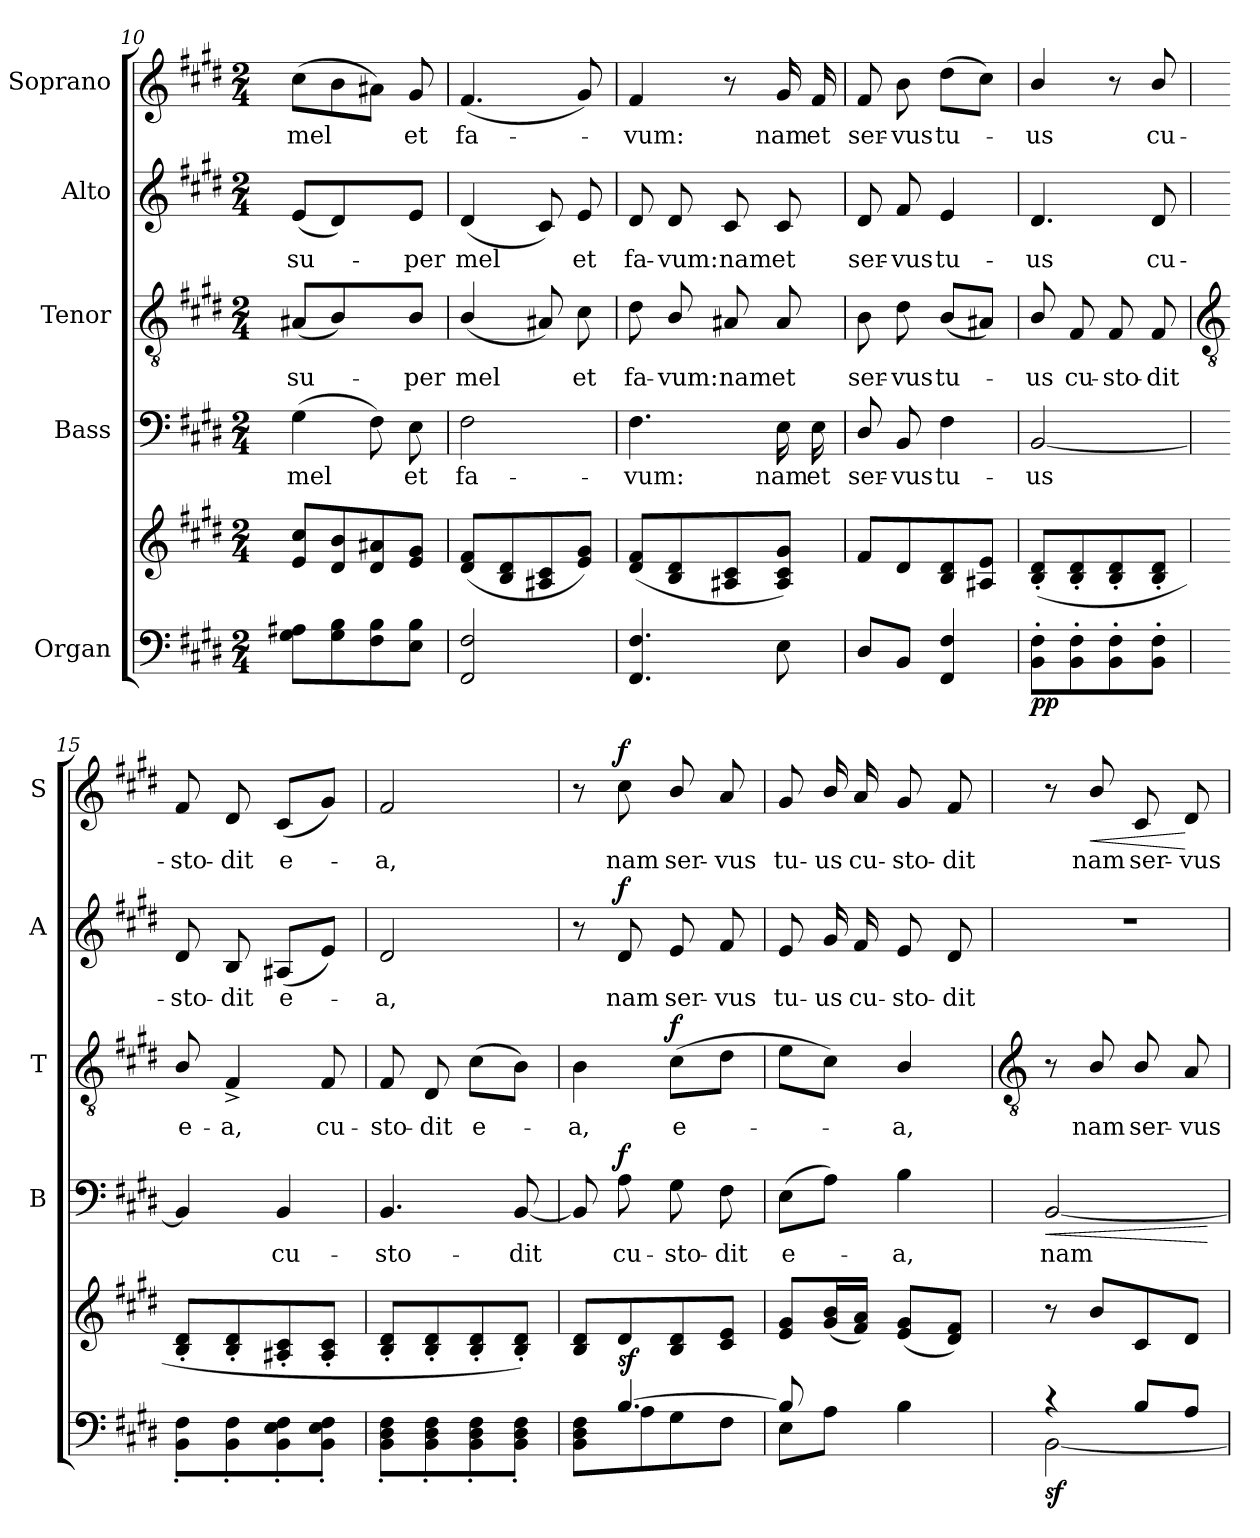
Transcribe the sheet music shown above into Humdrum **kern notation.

**kern	**kern	**dynam	**kern	**text	**dynam	**kern	**text	**dynam	**kern	**text	**dynam	**kern	**text	**dynam
*part5	*part5	*part5	*part4	*part4	*part4	*part3	*part3	*part3	*part2	*part2	*part2	*part1	*part1	*part1
*staff6	*staff5	*staff5/6	*staff4	*staff4	*staff4	*staff3	*staff3	*staff3	*staff2	*staff2	*staff2	*staff1	*staff1	*staff1
*I"Organ	*	*	*I"Bass	*	*	*I"Tenor	*	*	*I"Alto	*	*	*I"Soprano	*	*
*	*	*	*I'B	*	*	*I'T	*	*	*I'A	*	*	*I'S	*	*
!!LO:LB:g=z
*clefF4	*clefG2	*	*clefF4	*	*	*clefGv2	*	*	*clefG2	*	*	*clefG2	*	*
*k[f#c#g#d#]	*k[f#c#g#d#]	*	*k[f#c#g#d#]	*	*	*k[f#c#g#d#]	*	*	*k[f#c#g#d#]	*	*	*k[f#c#g#d#]	*	*
*E:	*E:	*	*E:	*	*	*E:	*	*	*E:	*	*	*E:	*	*
*M2/4	*M2/4	*	*M2/4	*	*	*M2/4	*	*	*M2/4	*	*	*M2/4	*	*
=10	=10	=10	=10	=10	=10	=10	=10	=10	=10	=10	=10	=10	=10	=10
!	!	!	!	!LO:LY:b	!	!	!LO:LY:b	!	!	!LO:LY:b	!	!	!LO:LY:b	!
8G# 8A#XL	8e 8cc#L	.	(>4G#	mel	.	(<8A#XL	su-	.	(<8eL	su-	.	(>8cc#L	mel	.
8G# 8B	8d# 8b	.	.	.	.	4B/)	.	.	4d#)	.	.	8b	.	.
8F# 8B	8d# 8a#X	.	8F#)	.	.	.	.	.	.	.	.	8a#XJ)	.	.
!	!	!	!	!LO:LY:b	!	!	!LO:LY:b	!	!	!LO:LY:b	!	!	!LO:LY:b	!
8E 8BJ	8e 8g#J	.	8E	et	.	8B/J	per	.	8eJ	per	.	8g#	et	.
=11	=11	=11	=11	=11	=11	=11	=11	=11	=11	=11	=11	=11	=11	=11
!	!	!	!	!LO:LY:b	!	!	!LO:LY:b	!	!	!LO:LY:b	!	!	!LO:LY:b	!
2FF# 2F#	(>8d# 8f#L	.	2F#	fa-	.	(<4B/	mel	.	(<4d#	mel	.	(<4.f#	fa-	.
.	8B 8d#	.	.	.	.	.	.	.	.	.	.	.	.	.
.	8A#X 8c#	.	.	.	.	8A#X)	.	.	8c#)	.	.	.	.	.
!	!	!	!	!	!	!	!LO:LY:b	!	!	!LO:LY:b	!	!	!	!
.	8e 8g#J)	.	.	.	.	8c#	et	.	8e	et	.	8g#)	.	.
=12	=12	=12	=12	=12	=12	=12	=12	=12	=12	=12	=12	=12	=12	=12
!	!	!	!	!LO:LY:b	!	!	!LO:LY:b	!	!	!LO:LY:b	!	!	!LO:LY:b	!
4.FF# 4.F#	(>8d# 8f#L	.	4.F#	-vum:	.	8d#	fa-	.	8d#	fa-	.	4f#	vum:	.
!	!	!	!	!	!	!	!LO:LY:b	!	!	!LO:LY:b	!	!	!	!
.	8B 8d#	.	.	.	.	8B/	-vum:	.	8d#	-vum:	.	.	.	.
!	!	!	!	!	!	!	!LO:LY:b	!	!	!LO:LY:b	!	!	!	!
.	8A#X 8c#	.	.	.	.	8A#X	nam	.	8c#	nam	.	8r	.	.
!	!	!	!	!LO:LY:b	!	!	!LO:LY:b	!	!	!LO:LY:b	!	!	!LO:LY:b	!
8E	8A# 8c# 8g#J)	.	16E	nam	.	8A#	et	.	8c#	et	.	16g#	nam	.
!	!	!	!	!LO:LY:b	!	!	!	!	!	!	!	!	!LO:LY:b	!
.	.	.	16E	et	.	.	.	.	.	.	.	16f#	et	.
=13	=13	=13	=13	=13	=13	=13	=13	=13	=13	=13	=13	=13	=13	=13
!	!	!	!	!LO:LY:b	!	!	!LO:LY:b	!	!	!LO:LY:b	!	!	!LO:LY:b	!
8D#/L	8f#L	.	8D#/	ser-	.	8B	ser-	.	8d#	ser-	.	8f#	ser-	.
!	!	!	!	!LO:LY:b	!	!	!LO:LY:b	!	!	!LO:LY:b	!	!	!LO:LY:b	!
8BB/J	8d#	.	8BB	-vus	.	8d#	-vus	.	8f#	-vus	.	8b	-vus	.
!	!	!	!	!LO:LY:b	!	!	!LO:LY:b	!	!	!LO:LY:b	!	!	!LO:LY:b	!
4FF# 4F#	8B 8d#	.	4F#	tu-	.	(<8B/L	tu-	.	4e	tu-	.	(>8dd#L	tu-	.
.	8A#X 8eJ	.	.	.	.	8A#XJ)	.	.	.	.	.	8cc#J)	.	.
=14	=14	=14	=14	=14	=14	=14	=14	=14	=14	=14	=14	=14	=14	=14
!	!	!LO:DY:b=2	!	!LO:LY:b	!	!	!LO:LY:b	!	!	!LO:LY:b	!	!	!LO:LY:b	!
!	!	!LO:DY:n=1:b	!	!	!	!	!	!	!	!	!	!	!	!
8BB' 8F#'L	(<8B' 8d#'L	p p	[2BB	-us	.	8B/	us	.	4.d#	-us	.	4b/	us	.
!	!	!	!	!	!	!	!LO:LY:b	!	!	!	!	!	!	!
8BB' 8F#'	8B' 8d#'	.	.	.	.	8F#	cu-	.	.	.	.	.	.	.
!	!	!	!	!	!	!	!LO:LY:b	!	!	!	!	!	!	!
8BB' 8F#'	8B' 8d#'	.	.	.	.	8F#	-sto-	.	.	.	.	8r	.	.
!	!	!	!	!	!	!	!LO:LY:b	!	!	!LO:LY:b	!	!	!LO:LY:b	!
8BB' 8F#'J	8B' 8d#'J	.	.	.	.	8F#	-dit	.	8d#	cu-	.	8b/	cu-	.
!!LO:LB:g=z
=15	=15	=15	=15	=15	=15	=15	=15	=15	=15	=15	=15	=15	=15	=15
*	*	*	*	*	*	*clefGv2	*	*	*	*	*	*	*	*
!LO:N:vis=1	!	!	!	!	!	!	!LO:LY:b	!	!	!LO:LY:b	!	!	!LO:LY:b	!
*^	*	*	*	*	*	*	*	*	*	*	*	*	*	*
2ryy	8BB\' 8F#\'L	8B' 8d#'L	.	4BB]	.	.	8B/	e-	.	8d#	-sto-	.	8f#	-sto-	.
!	!	!	!	!	!	!	!	!LO:LY:b	!	!	!LO:LY:b	!	!	!LO:LY:b	!
.	8BB\' 8F#\'	8B' 8d#'	.	.	.	.	4F#^	-a,	.	8B	-dit	.	8d#	-dit	.
!	!	!	!	!	!LO:LY:b	!	!	!	!	!	!LO:LY:b	!	!	!LO:LY:b	!
.	8BB\' 8E\' 8F#\'	8A#X' 8c#'	.	4BB	cu-	.	.	.	.	(<8A#XL	e-	.	(<8c#L	e-	.
!	!	!	!	!	!	!	!	!LO:LY:b	!	!	!	!	!	!	!
.	8BB\' 8E\' 8F#\'J	8A#' 8c#'J	.	.	.	.	8F#	cu-	.	8eJ)	.	.	8g#J)	.	.
=16	=16	=16	=16	=16	=16	=16	=16	=16	=16	=16	=16	=16	=16	=16	=16
!LO:N:vis=1	!	!	!	!	!LO:LY:b	!	!	!LO:LY:b	!	!	!LO:LY:b	!	!	!LO:LY:b	!
2ryy	8BB\' 8D#\' 8F#\'L	8B' 8d#'L	.	4.BB	-sto-	.	8F#	-sto-	.	2d#	a,	.	2f#	a,	.
!	!	!	!	!	!	!	!	!LO:LY:b	!	!	!	!	!	!	!
.	8BB\' 8D#\' 8F#\'	8B' 8d#'	.	.	.	.	8D#	-dit	.	.	.	.	.	.	.
!	!	!	!	!	!	!	!	!LO:LY:b	!	!	!	!	!	!	!
.	8BB\' 8D#\' 8F#\'	8B' 8d#'	.	.	.	.	(>8c#L	e-	.	.	.	.	.	.	.
!	!	!	!	!	!LO:LY:b	!	!	!	!	!	!	!	!	!	!
.	8BB\' 8D#\' 8F#\'J	8B' 8d#'J)	.	[8BB	-dit	.	8BJ)	.	.	.	.	.	.	.	.
=17	=17	=17	=17	=17	=17	=17	=17	=17	=17	=17	=17	=17	=17	=17	=17
!	!	!	!	!	!	!	!	!LO:LY:b	!	!	!	!	!	!	!
8ryy	8BB\ 8D#\ 8F#\L	8B 8d#L	.	8BB]	.	.	4B	a,	.	8r	.	.	8r	.	.
!	!	!	!LO:DY:a=2	!	!LO:LY:b	!LO:DY:b	!	!	!	!	!LO:LY:b	!LO:DY:b	!	!LO:LY:b	!LO:DY:b
[4.B/	8A\	8d#	sf	8A	cu-	f	.	.	.	8d#	nam	f	8cc#	nam	f
!	!	!	!	!	!LO:LY:b	!	!	!LO:LY:b	!LO:DY:b	!	!LO:LY:b	!	!	!LO:LY:b	!
.	8G#\	8B 8d#	.	8G#	-sto-	.	(>8c#L	e-	f	8e	ser-	.	8b/	ser-	.
!	!	!	!	!	!LO:LY:b	!	!	!	!	!	!LO:LY:b	!	!	!LO:LY:b	!
.	8F#\J	8c# 8eJ	.	8F#	-dit	.	8d#J	.	.	8f#	-vus	.	8a	-vus	.
=18	=18	=18	=18	=18	=18	=18	=18	=18	=18	=18	=18	=18	=18	=18	=18
!	!	!	!	!	!LO:LY:b	!	!	!	!	!	!LO:LY:b	!	!	!LO:LY:b	!
8B/]	8E\L	8e 8g#L	.	(>8EL	e-	.	8eL	.	.	8e	tu-	.	8g#	tu-	.
!	!	!	!	!	!	!	!	!	!	!	!LO:LY:b	!	!	!LO:LY:b	!
8ryy	8A\J	(<16g# 16bL	.	8AJ)	.	.	8c#J)	.	.	16g#	-us	.	16b/	-us	.
!	!	!	!	!	!	!	!	!	!	!	!LO:LY:b	!	!	!LO:LY:b	!
.	.	16f# 16aJJ)	.	.	.	.	.	.	.	16f#	cu-	.	16a	cu-	.
!	!	!	!	!	!LO:LY:b	!	!	!LO:LY:b	!	!	!LO:LY:b	!	!	!LO:LY:b	!
4ryy	4B\	(<8e 8g#L	.	4B	a,	.	4B/	a,	.	8e	-sto-	.	8g#	-sto-	.
!	!	!	!	!	!	!	!	!	!	!	!LO:LY:b	!	!	!LO:LY:b	!
.	.	8d# 8f#J)	.	.	.	.	.	.	.	8d#	-dit	.	8f#	-dit	.
!!LO:LB:g=z
=19	=19	=19	=19	=19	=19	=19	=19	=19	=19	=19	=19	=19	=19	=19	=19
*	*	*	*	*	*	*	*clefGv2	*	*	*	*	*	*	*	*
!	!	!	!LO:DY:b=2	!	!LO:LY:b	!LO:HP:b	!	!	!	!LO:N:vis=1	!	!	!	!	!
4r	[2BB\	8r	sf	[2BB	nam	<	8r	.	.	2r	.	.	8r	.	.
!	!	!	!	!	!	!	!	!LO:LY:b	!	!	!	!	!	!LO:LY:b	!LO:HP:b
.	.	8bL	.	.	.	.	8B/	nam	.	.	.	.	8b/	nam	<
!	!	!	!	!	!	!	!	!LO:LY:b	!	!	!	!	!	!LO:LY:b	!
8B/L	.	8c#	.	.	.	.	8B/	ser-	.	.	.	.	8c#	ser-	.
!	!	!	!	!	!	!	!	!LO:LY:b	!	!	!	!	!	!LO:LY:b	!
8A/J	.	8d#J	.	.	.	.	8A	-vus	.	.	.	.	8d#	-vus	[
*v	*v	*	*	*	*	*	*	*	*	*	*	*	*	*	*
.	.	.	.	.	[	.	.	.	.	.	.	.	.	.
=	=	=	=	=	=	=	=	=	=	=	=	=	=	=
*-	*-	*-	*-	*-	*-	*-	*-	*-	*-	*-	*-	*-	*-	*-
